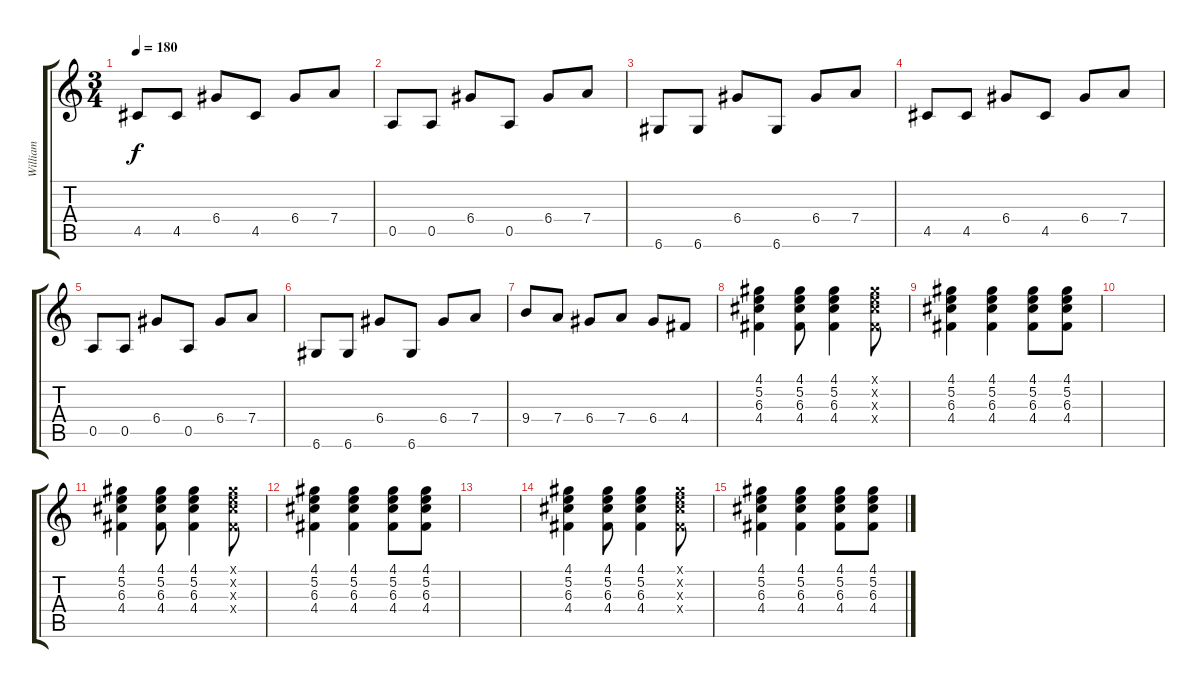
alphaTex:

\track ("William" "William") {instrument distortionguitar}
\staff {score tabs}
\tuning (E4 B3 G3 D3 A2 D2) {hide}
\ts (3 4)
\tempo 180
\clef g2
\ks c
4.5.8{dy f} 4.5.8 6.4.8 4.5.8 6.4.8 7.4.8 |
0.5.8 0.5.8 6.4.8 0.5.8 6.4.8 7.4.8 |
6.6.8 6.6.8 6.4.8 6.6.8 6.4.8 7.4.8 |
4.5.8 4.5.8 6.4.8 4.5.8 6.4.8 7.4.8 |
0.5.8 0.5.8 6.4.8 0.5.8 6.4.8 7.4.8 |
6.6.8 6.6.8 6.4.8 6.6.8 6.4.8 7.4.8 |
9.4.8 7.4.8 6.4.8 7.4.8 6.4.8 4.4.8 |
(4.1 5.2 6.3 4.4).4 (4.1 5.2 6.3 4.4).8 (4.1 5.2 6.3 4.4).4 (4.1{x} 5.2{x} 6.3{x} 4.4{x}).8 |
(4.1 5.2 6.3 4.4).4 (4.1 5.2 6.3 4.4).4 (4.1 5.2 6.3 4.4).8 (4.1 5.2 6.3 4.4).8 |
|
(4.1 5.2 6.3 4.4).4 (4.1 5.2 6.3 4.4).8 (4.1 5.2 6.3 4.4).4 (4.1{x} 5.2{x} 6.3{x} 4.4{x}).8 |
(4.1 5.2 6.3 4.4).4 (4.1 5.2 6.3 4.4).4 (4.1 5.2 6.3 4.4).8 (4.1 5.2 6.3 4.4).8 |
|
(4.1 5.2 6.3 4.4).4 (4.1 5.2 6.3 4.4).8 (4.1 5.2 6.3 4.4).4 (4.1{x} 5.2{x} 6.3{x} 4.4{x}).8 |
(4.1 5.2 6.3 4.4).4 (4.1 5.2 6.3 4.4).4 (4.1 5.2 6.3 4.4).8 (4.1 5.2 6.3 4.4).8
